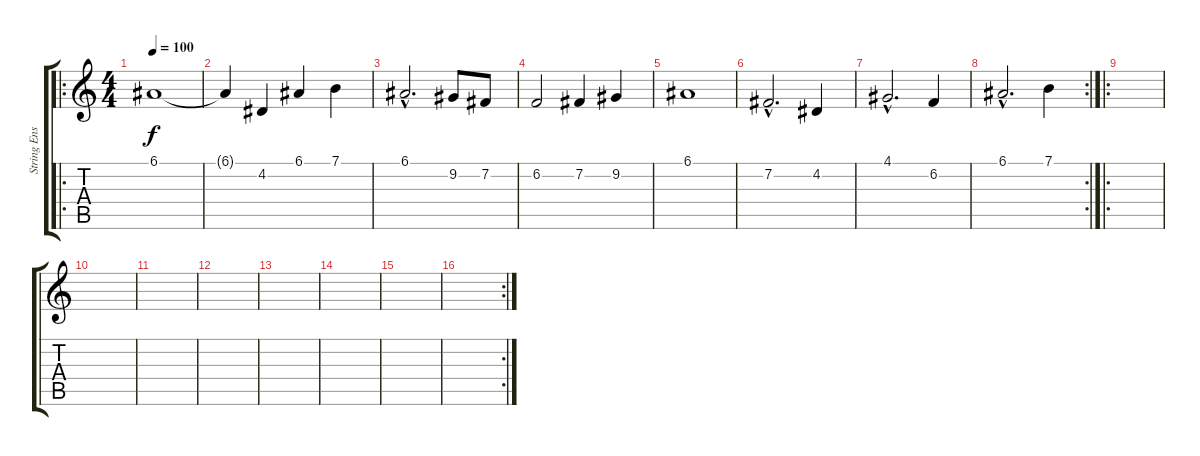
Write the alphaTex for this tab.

\track ("String Ensemble 2" "String Ens") {instrument stringensemble1}
\staff {score tabs}
\tuning (E4 B3 G3 D3 A2 E2) {hide}
\ro
\ts (4 4)
\tempo 100
\clef g2
\ks c
6.1.1{dy f} |
6.1{t}.4 4.2.4 6.1.4 7.1.4 |
6.1{hac}.2{d} 9.2.8 7.2.8 |
6.2.2 7.2.4 9.2.4 |
6.1.1 |
7.2{hac}.2{d} 4.2.4 |
4.1{hac}.2{d} 6.2.4 |
\rc 2
6.1{hac}.2{d} 7.1.4 |
\ro
|
|
|
|
|
|
|
\rc 2
